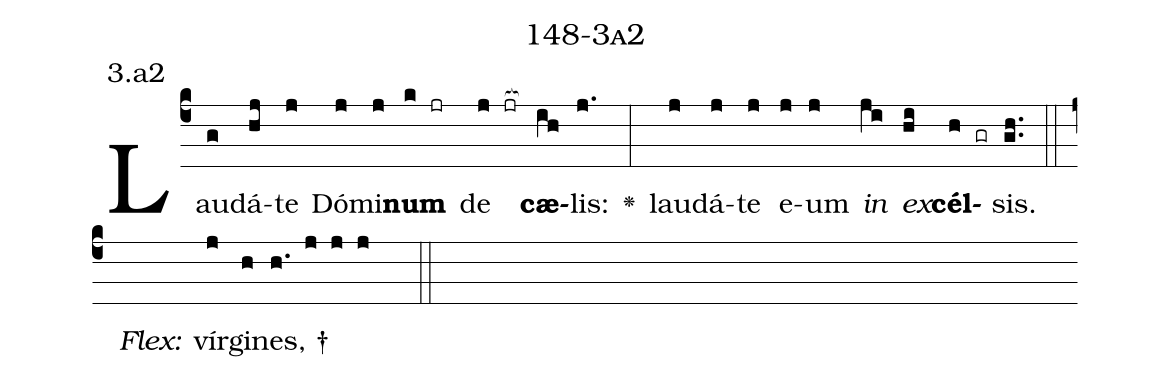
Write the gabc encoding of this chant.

name: 148-3a2;
annotation: 3.a2;
%%
(c4)Lau(g)dá(hj)te(j) Dó(j)mi(j)<b>num</b>(k jr) de(j jr[ocb:1{]) <b>cæ</b>(ih[ocb:0}])lis:(j.) <v>\greheightstar</v>(:) lau(j)dá(j)te(j) e(j)um(j) <i>in</i>(ji) <i>ex</i>(hi)<b>cél</b>(h gr)sis.(gh..) (::)
<i>Flex:</i>()  vír(j)gi(h)nes, †(h. j j j  ::)

%E(j) u(j) o(ji) u(hi) a(h) e.(gh..) (::)
